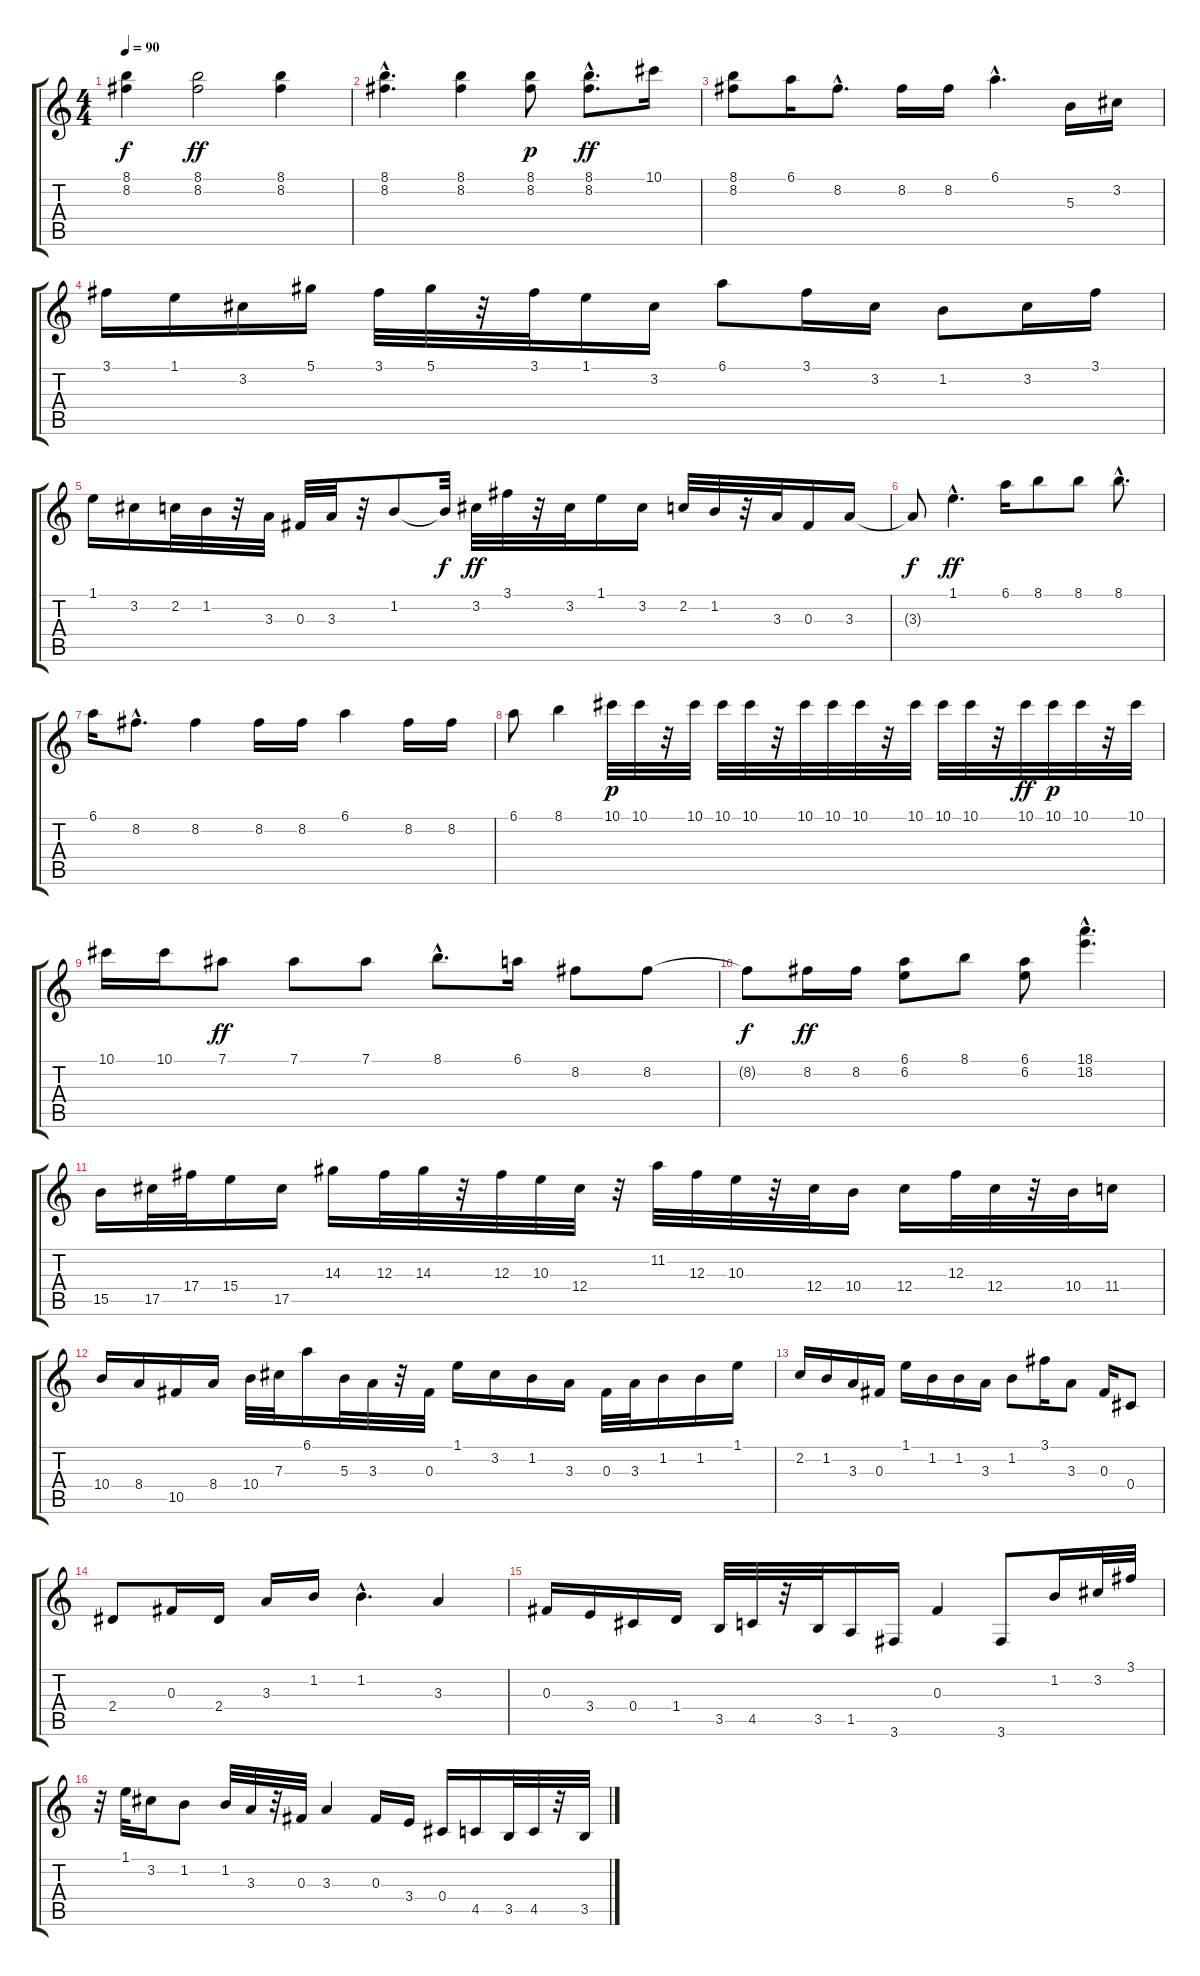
\track "" {instrument acousticguitarsteel}
\staff {score tabs}
\tuning (Eb4 Bb3 Gb3 Db3 Ab2 Eb2) {hide}
\ts (4 4)
\tempo 90
\clef g2
\ks c
(8.1{t} 8.2{t}).4{dy f} (8.1 8.2).2{dy ff} (8.1 8.2).4 |
(8.1{hac} 8.2{hac}).4{d} (8.1 8.2).4 (8.1 8.2).8{dy p} (8.1{hac} 8.2{hac}).8{d dy ff} 10.1.16 |
(8.1 8.2).8 6.1.16 8.2{hac}.8{d} 8.2.16 8.2.16 6.1{hac}.4{d} 5.3.16 3.2.16 |
3.1.16 1.1.16 3.2.16 5.1.16 3.1.32 5.1.32 r.32 3.1.32 1.1.16 3.2.16 6.1.8 3.1.16 3.2.16 1.2.8 3.2.16 3.1.16 |
1.1.16 3.2.16 2.2.32 1.2.32 r.32 3.3.32 0.3.32 3.3.32 r.32 1.2.8 1.2{t}.32{dy f} 3.2.32{dy ff} 3.1.32 r.32 3.2.32 1.1.16 3.2.16 2.2.32 1.2.32 r.32 3.3.32 0.3.16 3.3.16 |
3.3{t}.8{dy f} 1.1{hac}.4{d dy ff} 6.1.16 8.1.8 8.1.8 8.1{hac}.8{d} |
6.1.16 8.2{hac}.8{d} 8.2.4 8.2.16 8.2.16 6.1.4 8.2.16 8.2.16 |
6.1.8 8.1.4 10.1.32{dy p} 10.1.32 r.32 10.1.32 10.1.32 10.1.32 r.32 10.1.32 10.1.32 10.1.32 r.32 10.1.32 10.1.32 10.1.32 r.32 10.1.32{dy ff} 10.1.32{dy p} 10.1.32 r.32 10.1.32 |
10.1.16 10.1.16 7.1.8{dy ff} 7.1.8 7.1.8 8.1{hac}.8{d} 6.1.16 8.2.8 8.2.8 |
8.2{t}.8{dy f} 8.2.16{dy ff} 8.2.16 (6.1 6.2).8 8.1.8 (6.1 6.2).8 (18.1{hac} 18.2{hac}).4{d} |
15.5.16 17.5.32 17.4.32 15.4.16 17.5.16 14.3.16 12.3.32 14.3.32 r.32 12.3.32 10.3.32 12.4.32 r.32 11.2.32 12.3.32 10.3.32 r.32 12.4.32 10.4.16 12.4.16 12.3.32 12.4.32 r.32 10.4.32 11.4.16 |
10.4.16 8.4.16 10.5.16 8.4.16 10.4.32 7.3.32 6.1.16 5.3.32 3.3.32 r.32 0.3.32 1.1.16 3.2.16 1.2.16 3.3.16 0.3.32 3.3.32 1.2.16 1.2.16 1.1.16 |
2.2.16 1.2.16 3.3.16 0.3.16 1.1.16 1.2.16 1.2.16 3.3.16 1.2.8 3.1.16 3.3.8 0.3.16 0.4.8 |
2.4.8 0.3.16 2.4.16 3.3.16 1.2.16 1.2{hac}.4{d} 3.3.4 |
0.3.16 3.4.16 0.4.16 1.4.16 3.5.32 4.5.32 r.32 3.5.32 1.5.16 3.6.16 0.3.4 3.6.8 1.2.16 3.2.32 3.1.32 |
r.32 1.1.32 3.2.16 1.2.8 1.2.32 3.3.32 r.32 0.3.32 3.3.4 0.3.16 3.4.16 0.4.16 4.5.16 3.5.32 4.5.32 r.32 3.5.32
